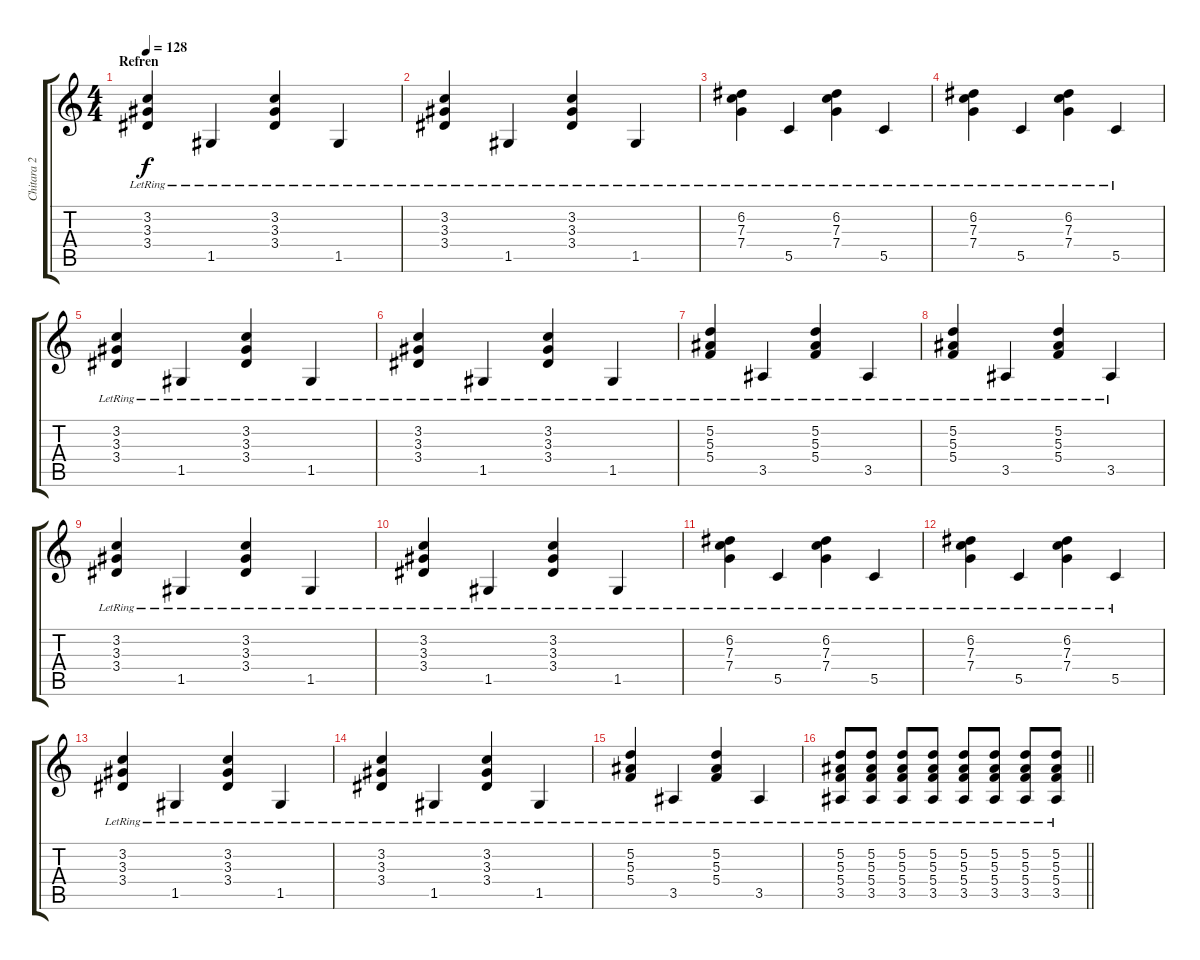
\track ("Chitara 2" "Chitara 2") {instrument acousticguitarsteel}
\staff {score tabs}
\tuning (D4 A3 F3 C3 G2 C2) {hide}
\ts (4 4)
\section ("" "Refren")
\tempo 128
\clef g2
\ks c
(3.2{lr} 3.3{lr} 3.4{lr}).4{dy f} 1.5{lr}.4 (3.2{lr} 3.3{lr} 3.4{lr}).4 1.5{lr}.4 |
(3.2{lr} 3.3{lr} 3.4{lr}).4 1.5{lr}.4 (3.2{lr} 3.3{lr} 3.4{lr}).4 1.5{lr}.4 |
(6.2{lr} 7.3{lr} 7.4{lr}).4 5.5{lr}.4 (6.2{lr} 7.3{lr} 7.4{lr}).4 5.5{lr}.4 |
(6.2{lr} 7.3{lr} 7.4{lr}).4 5.5{lr}.4 (6.2{lr} 7.3{lr} 7.4{lr}).4 5.5{lr}.4 |
(3.2{lr} 3.3{lr} 3.4{lr}).4 1.5{lr}.4 (3.2{lr} 3.3{lr} 3.4{lr}).4 1.5{lr}.4 |
(3.2{lr} 3.3{lr} 3.4{lr}).4 1.5{lr}.4 (3.2{lr} 3.3{lr} 3.4{lr}).4 1.5{lr}.4 |
(5.2{lr} 5.3{lr} 5.4{lr}).4 3.5{lr}.4 (5.2{lr} 5.3{lr} 5.4{lr}).4 3.5{lr}.4 |
(5.2{lr} 5.3{lr} 5.4{lr}).4 3.5{lr}.4 (5.2{lr} 5.3{lr} 5.4{lr}).4 3.5{lr}.4 |
(3.2{lr} 3.3{lr} 3.4{lr}).4 1.5{lr}.4 (3.2{lr} 3.3{lr} 3.4{lr}).4 1.5{lr}.4 |
(3.2{lr} 3.3{lr} 3.4{lr}).4 1.5{lr}.4 (3.2{lr} 3.3{lr} 3.4{lr}).4 1.5{lr}.4 |
(6.2{lr} 7.3{lr} 7.4{lr}).4 5.5{lr}.4 (6.2{lr} 7.3{lr} 7.4{lr}).4 5.5{lr}.4 |
(6.2{lr} 7.3{lr} 7.4{lr}).4 5.5{lr}.4 (6.2{lr} 7.3{lr} 7.4{lr}).4 5.5{lr}.4 |
(3.2{lr} 3.3{lr} 3.4{lr}).4 1.5{lr}.4 (3.2{lr} 3.3{lr} 3.4{lr}).4 1.5{lr}.4 |
(3.2{lr} 3.3{lr} 3.4{lr}).4 1.5{lr}.4 (3.2{lr} 3.3{lr} 3.4{lr}).4 1.5{lr}.4 |
(5.2{lr} 5.3{lr} 5.4{lr}).4 3.5{lr}.4 (5.2{lr} 5.3{lr} 5.4{lr}).4 3.5{lr}.4 |
\barLineRight lightlight
(5.2{lr} 5.3{lr} 5.4{lr} 3.5).8 (5.2 5.3 5.4 3.5{lr}).8 (5.2{lr} 5.3{lr} 5.4{lr} 3.5).8 (5.2 5.3 5.4 3.5{lr}).8 (5.2{lr} 5.3{lr} 5.4{lr} 3.5).8 (5.2 5.3 5.4 3.5{lr}).8 (5.2{lr} 5.3{lr} 5.4{lr} 3.5).8 (5.2 5.3 5.4 3.5{lr}).8
